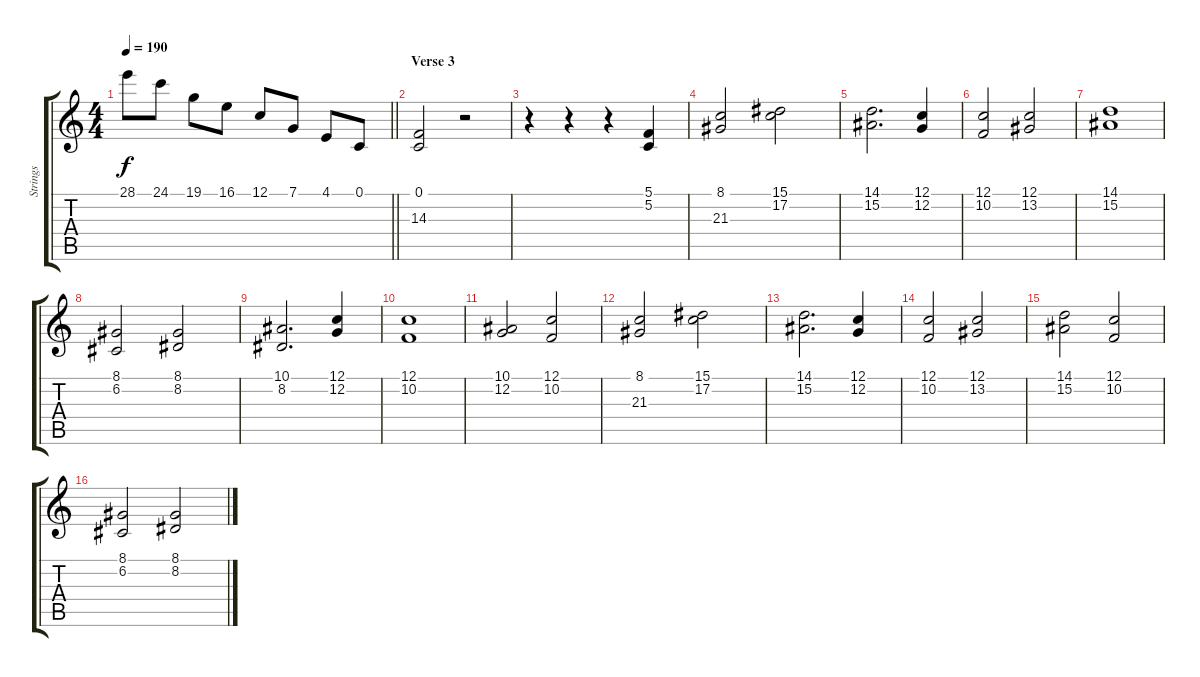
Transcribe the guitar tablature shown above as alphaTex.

\track ("Strings" "Strings") {instrument stringensemble1}
\staff {score tabs}
\tuning (C4 G3 Eb3 Bb2 F2 C2) {hide}
\ts (4 4)
\tempo 190
\clef g2
\barLineRight lightlight
\ks c
28.1.8{dy f} 24.1.8 19.1.8 16.1.8 12.1.8 7.1.8 4.1.8 0.1.8 |
\section ("" "Verse 3")
(0.1 14.3).2 r.2 |
r.4 r.4 r.4 (5.1 5.2).4 |
(8.1 21.3).2 (15.1 17.2).2 |
(14.1 15.2).2{d} (12.1 12.2).4 |
(12.1 10.2).2 (12.1 13.2).2 |
(14.1 15.2).1 |
(8.1 6.2).2 (8.1 8.2).2 |
(10.1 8.2).2{d} (12.1 12.2).4 |
(12.1 10.2).1 |
(10.1 12.2).2 (12.1 10.2).2 |
(8.1 21.3).2 (15.1 17.2).2 |
(14.1 15.2).2{d} (12.1 12.2).4 |
(12.1 10.2).2 (12.1 13.2).2 |
(14.1 15.2).2 (12.1 10.2).2 |
(8.1 6.2).2 (8.1 8.2).2
